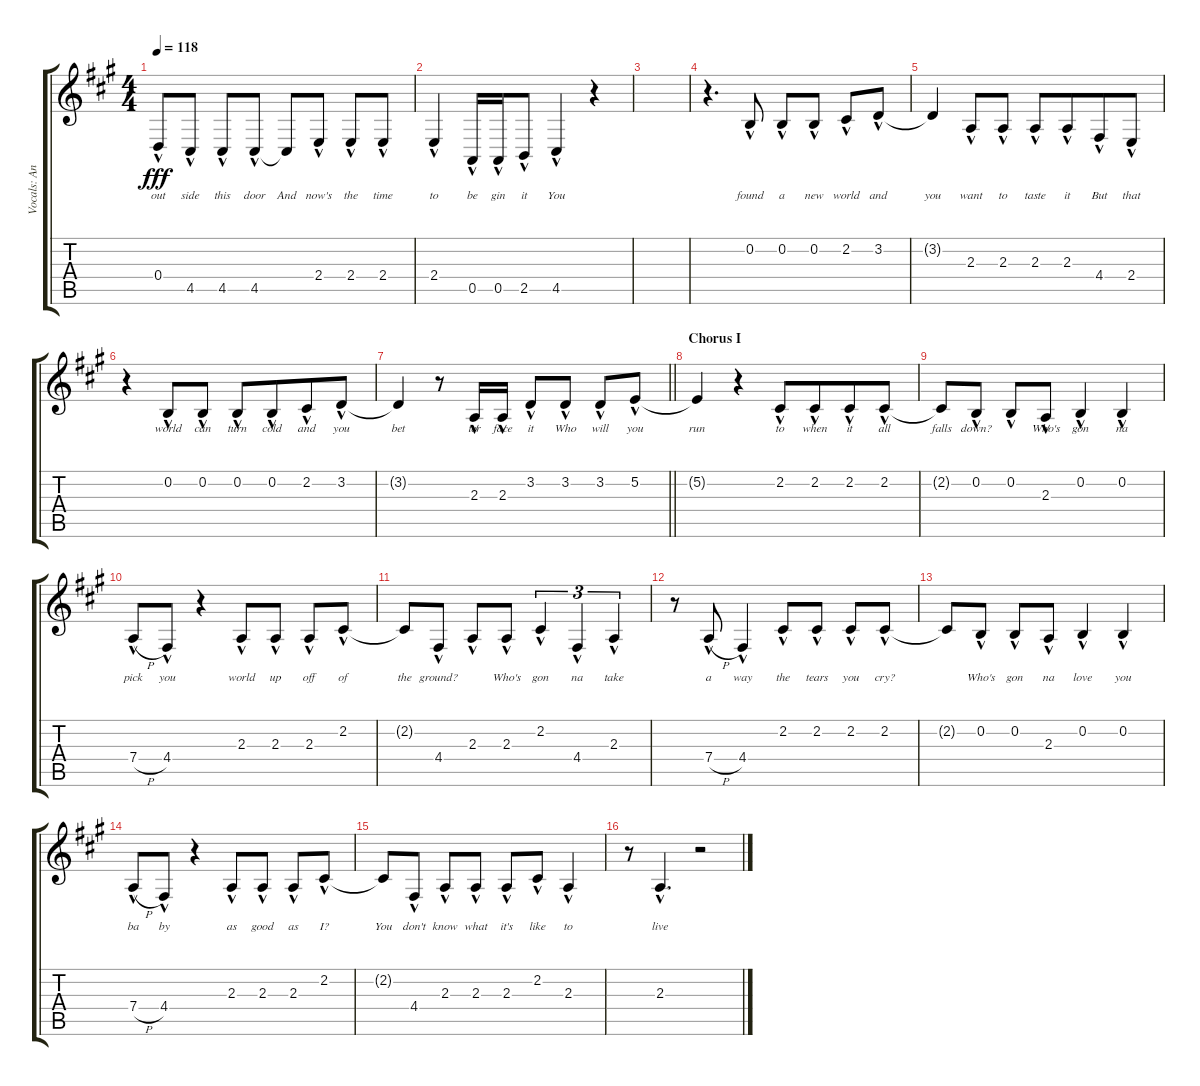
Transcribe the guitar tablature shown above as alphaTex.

\track ("Vocals: Ann" "Vocals: An") {instrument lead2sawtooth}
\staff {score tabs}
\tuning (E4 B3 G3 D3 A2 E2) {hide}
\ts (4 4)
\tempo 118
\clef g2
\ks a
0.4{hac}.8{lyrics (0 "out") lyrics (1 "") lyrics (2 "") lyrics (3 "") lyrics (4 "") dy fff} 4.5{hac}.8{lyrics (0 "side") lyrics (1 "") lyrics (2 "") lyrics (3 "") lyrics (4 "")} 4.5{hac}.8{lyrics (0 "this") lyrics (1 "") lyrics (2 "") lyrics (3 "") lyrics (4 "")} 4.5{hac}.8{lyrics (0 "door") lyrics (1 "") lyrics (2 "") lyrics (3 "") lyrics (4 "")} 4.5{t}.8{lyrics (0 "And") lyrics (1 "") lyrics (2 "") lyrics (3 "") lyrics (4 "")} 2.4{hac}.8{lyrics (0 "now's") lyrics (1 "") lyrics (2 "") lyrics (3 "") lyrics (4 "")} 2.4{hac}.8{lyrics (0 "the") lyrics (1 "") lyrics (2 "") lyrics (3 "") lyrics (4 "")} 2.4{hac}.8{lyrics (0 "time") lyrics (1 "") lyrics (2 "") lyrics (3 "") lyrics (4 "")} |
2.4{hac}.4{lyrics (0 "to") lyrics (1 "") lyrics (2 "") lyrics (3 "") lyrics (4 "")} 0.5{hac}.16{lyrics (0 "be") lyrics (1 "") lyrics (2 "") lyrics (3 "") lyrics (4 "")} 0.5{hac}.16{lyrics (0 "gin") lyrics (1 "") lyrics (2 "") lyrics (3 "") lyrics (4 "")} 2.5{hac}.8{lyrics (0 "it") lyrics (1 "") lyrics (2 "") lyrics (3 "") lyrics (4 "")} 4.5{hac}.4{lyrics (0 "You") lyrics (1 "") lyrics (2 "") lyrics (3 "") lyrics (4 "")} r.4 |
|
r.4{d} 0.2{hac}.8{lyrics (0 "found") lyrics (1 "") lyrics (2 "") lyrics (3 "") lyrics (4 "")} 0.2{hac}.8{lyrics (0 "a") lyrics (1 "") lyrics (2 "") lyrics (3 "") lyrics (4 "")} 0.2{hac}.8{lyrics (0 "new") lyrics (1 "") lyrics (2 "") lyrics (3 "") lyrics (4 "")} 2.2{hac}.8{lyrics (0 "world") lyrics (1 "") lyrics (2 "") lyrics (3 "") lyrics (4 "")} 3.2{hac}.8{lyrics (0 "and") lyrics (1 "") lyrics (2 "") lyrics (3 "") lyrics (4 "")} |
3.2{t}.4{lyrics (0 "you") lyrics (1 "") lyrics (2 "") lyrics (3 "") lyrics (4 "")} 2.3{hac}.8{lyrics (0 "want") lyrics (1 "") lyrics (2 "") lyrics (3 "") lyrics (4 "")} 2.3{hac}.8{lyrics (0 "to") lyrics (1 "") lyrics (2 "") lyrics (3 "") lyrics (4 "")} 2.3{hac}.8{lyrics (0 "taste") lyrics (1 "") lyrics (2 "") lyrics (3 "") lyrics (4 "")} 2.3{hac}.8{lyrics (0 "it") lyrics (1 "") lyrics (2 "") lyrics (3 "") lyrics (4 "") beam merge} 4.4{hac}.8{lyrics (0 "But") lyrics (1 "") lyrics (2 "") lyrics (3 "") lyrics (4 "")} 2.4{hac}.8{lyrics (0 "that") lyrics (1 "") lyrics (2 "") lyrics (3 "") lyrics (4 "")} |
r.4 0.2{hac}.8{lyrics (0 "world") lyrics (1 "") lyrics (2 "") lyrics (3 "") lyrics (4 "")} 0.2{hac}.8{lyrics (0 "can") lyrics (1 "") lyrics (2 "") lyrics (3 "") lyrics (4 "")} 0.2{hac}.8{lyrics (0 "turn") lyrics (1 "") lyrics (2 "") lyrics (3 "") lyrics (4 "")} 0.2{hac}.8{lyrics (0 "cold") lyrics (1 "") lyrics (2 "") lyrics (3 "") lyrics (4 "") beam merge} 2.2{hac}.8{lyrics (0 "and") lyrics (1 "") lyrics (2 "") lyrics (3 "") lyrics (4 "")} 3.2{hac}.8{lyrics (0 "you") lyrics (1 "") lyrics (2 "") lyrics (3 "") lyrics (4 "")} |
\barLineRight lightlight
3.2{t}.4{lyrics (0 "bet") lyrics (1 "") lyrics (2 "") lyrics (3 "") lyrics (4 "")} r.8 2.3{hac}.16{lyrics (0 "ter") lyrics (1 "") lyrics (2 "") lyrics (3 "") lyrics (4 "")} 2.3{hac}.16{lyrics (0 "face") lyrics (1 "") lyrics (2 "") lyrics (3 "") lyrics (4 "")} 3.2{hac}.8{lyrics (0 "it") lyrics (1 "") lyrics (2 "") lyrics (3 "") lyrics (4 "")} 3.2{hac}.8{lyrics (0 "Who") lyrics (1 "") lyrics (2 "") lyrics (3 "") lyrics (4 "")} 3.2{hac}.8{lyrics (0 "will") lyrics (1 "") lyrics (2 "") lyrics (3 "") lyrics (4 "")} 5.2{hac}.8{lyrics (0 "you") lyrics (1 "") lyrics (2 "") lyrics (3 "") lyrics (4 "")} |
\section ("" "Chorus I")
5.2{t}.4{lyrics (0 "run") lyrics (1 "") lyrics (2 "") lyrics (3 "") lyrics (4 "")} r.4 2.2{hac}.8{lyrics (0 "to") lyrics (1 "") lyrics (2 "") lyrics (3 "") lyrics (4 "")} 2.2{hac}.8{lyrics (0 "when") lyrics (1 "") lyrics (2 "") lyrics (3 "") lyrics (4 "") beam merge} 2.2{hac}.8{lyrics (0 "it") lyrics (1 "") lyrics (2 "") lyrics (3 "") lyrics (4 "")} 2.2{hac}.8{lyrics (0 "all") lyrics (1 "") lyrics (2 "") lyrics (3 "") lyrics (4 "")} |
2.2{t}.8{lyrics (0 "falls") lyrics (1 "") lyrics (2 "") lyrics (3 "") lyrics (4 "")} 0.2{hac}.8{lyrics (0 "down?") lyrics (1 "") lyrics (2 "") lyrics (3 "") lyrics (4 "")} 0.2{hac}.8{lyrics (0 "") lyrics (1 "") lyrics (2 "") lyrics (3 "") lyrics (4 "")} 2.3{hac}.8{lyrics (0 "Who's") lyrics (1 "") lyrics (2 "") lyrics (3 "") lyrics (4 "")} 0.2{hac}.4{lyrics (0 "gon") lyrics (1 "") lyrics (2 "") lyrics (3 "") lyrics (4 "")} 0.2{hac}.4{lyrics (0 "na") lyrics (1 "") lyrics (2 "") lyrics (3 "") lyrics (4 "")} |
7.4{h hac}.8{lyrics (0 "pick") lyrics (1 "") lyrics (2 "") lyrics (3 "") lyrics (4 "")} 4.4{hac}.8{lyrics (0 "you") lyrics (1 "") lyrics (2 "") lyrics (3 "") lyrics (4 "")} r.4 2.3{hac}.8{lyrics (0 "world") lyrics (1 "") lyrics (2 "") lyrics (3 "") lyrics (4 "")} 2.3{hac}.8{lyrics (0 "up") lyrics (1 "") lyrics (2 "") lyrics (3 "") lyrics (4 "")} 2.3{hac}.8{lyrics (0 "off") lyrics (1 "") lyrics (2 "") lyrics (3 "") lyrics (4 "")} 2.2{hac}.8{lyrics (0 "of") lyrics (1 "") lyrics (2 "") lyrics (3 "") lyrics (4 "")} |
2.2{t}.8{lyrics (0 "the") lyrics (1 "") lyrics (2 "") lyrics (3 "") lyrics (4 "")} 4.4{hac}.8{lyrics (0 "ground?") lyrics (1 "") lyrics (2 "") lyrics (3 "") lyrics (4 "")} 2.3{hac}.8{lyrics (0 "") lyrics (1 "") lyrics (2 "") lyrics (3 "") lyrics (4 "")} 2.3{hac}.8{lyrics (0 "Who's") lyrics (1 "") lyrics (2 "") lyrics (3 "") lyrics (4 "")} 2.2{hac}.4{tu (3 2) lyrics (0 "gon") lyrics (1 "") lyrics (2 "") lyrics (3 "") lyrics (4 "")} 4.4{hac}.4{tu (3 2) lyrics (0 "na") lyrics (1 "") lyrics (2 "") lyrics (3 "") lyrics (4 "")} 2.3{hac}.4{tu (3 2) lyrics (0 "take") lyrics (1 "") lyrics (2 "") lyrics (3 "") lyrics (4 "")} |
r.8 7.4{h hac}.8{lyrics (0 "a") lyrics (1 "") lyrics (2 "") lyrics (3 "") lyrics (4 "")} 4.4{hac}.4{lyrics (0 "way") lyrics (1 "") lyrics (2 "") lyrics (3 "") lyrics (4 "")} 2.2{hac}.8{lyrics (0 "the") lyrics (1 "") lyrics (2 "") lyrics (3 "") lyrics (4 "")} 2.2{hac}.8{lyrics (0 "tears") lyrics (1 "") lyrics (2 "") lyrics (3 "") lyrics (4 "")} 2.2{hac}.8{lyrics (0 "you") lyrics (1 "") lyrics (2 "") lyrics (3 "") lyrics (4 "")} 2.2{hac}.8{lyrics (0 "cry?") lyrics (1 "") lyrics (2 "") lyrics (3 "") lyrics (4 "")} |
2.2{t}.8{lyrics (0 "") lyrics (1 "") lyrics (2 "") lyrics (3 "") lyrics (4 "")} 0.2{hac}.8{lyrics (0 "Who's") lyrics (1 "") lyrics (2 "") lyrics (3 "") lyrics (4 "")} 0.2{hac}.8{lyrics (0 "gon") lyrics (1 "") lyrics (2 "") lyrics (3 "") lyrics (4 "")} 2.3{hac}.8{lyrics (0 "na") lyrics (1 "") lyrics (2 "") lyrics (3 "") lyrics (4 "")} 0.2{hac}.4{lyrics (0 "love") lyrics (1 "") lyrics (2 "") lyrics (3 "") lyrics (4 "")} 0.2{hac}.4{lyrics (0 "you") lyrics (1 "") lyrics (2 "") lyrics (3 "") lyrics (4 "")} |
7.4{h hac}.8{lyrics (0 "ba") lyrics (1 "") lyrics (2 "") lyrics (3 "") lyrics (4 "")} 4.4{hac}.8{lyrics (0 "by") lyrics (1 "") lyrics (2 "") lyrics (3 "") lyrics (4 "")} r.4 2.3{hac}.8{lyrics (0 "as") lyrics (1 "") lyrics (2 "") lyrics (3 "") lyrics (4 "")} 2.3{hac}.8{lyrics (0 "good") lyrics (1 "") lyrics (2 "") lyrics (3 "") lyrics (4 "")} 2.3{hac}.8{lyrics (0 "as") lyrics (1 "") lyrics (2 "") lyrics (3 "") lyrics (4 "")} 2.2{hac}.8{lyrics (0 "I?") lyrics (1 "") lyrics (2 "") lyrics (3 "") lyrics (4 "")} |
2.2{t}.8{lyrics (0 "You") lyrics (1 "") lyrics (2 "") lyrics (3 "") lyrics (4 "")} 4.4{hac}.8{lyrics (0 "don't") lyrics (1 "") lyrics (2 "") lyrics (3 "") lyrics (4 "")} 2.3{hac}.8{lyrics (0 "know") lyrics (1 "") lyrics (2 "") lyrics (3 "") lyrics (4 "")} 2.3{hac}.8{lyrics (0 "what") lyrics (1 "") lyrics (2 "") lyrics (3 "") lyrics (4 "")} 2.3{hac}.8{lyrics (0 "it's") lyrics (1 "") lyrics (2 "") lyrics (3 "") lyrics (4 "")} 2.2{hac}.8{lyrics (0 "like") lyrics (1 "") lyrics (2 "") lyrics (3 "") lyrics (4 "")} 2.3{hac}.4{lyrics (0 "to") lyrics (1 "") lyrics (2 "") lyrics (3 "") lyrics (4 "")} |
r.8 2.3{hac}.4{d lyrics (0 "live") lyrics (1 "") lyrics (2 "") lyrics (3 "") lyrics (4 "")} r.2
